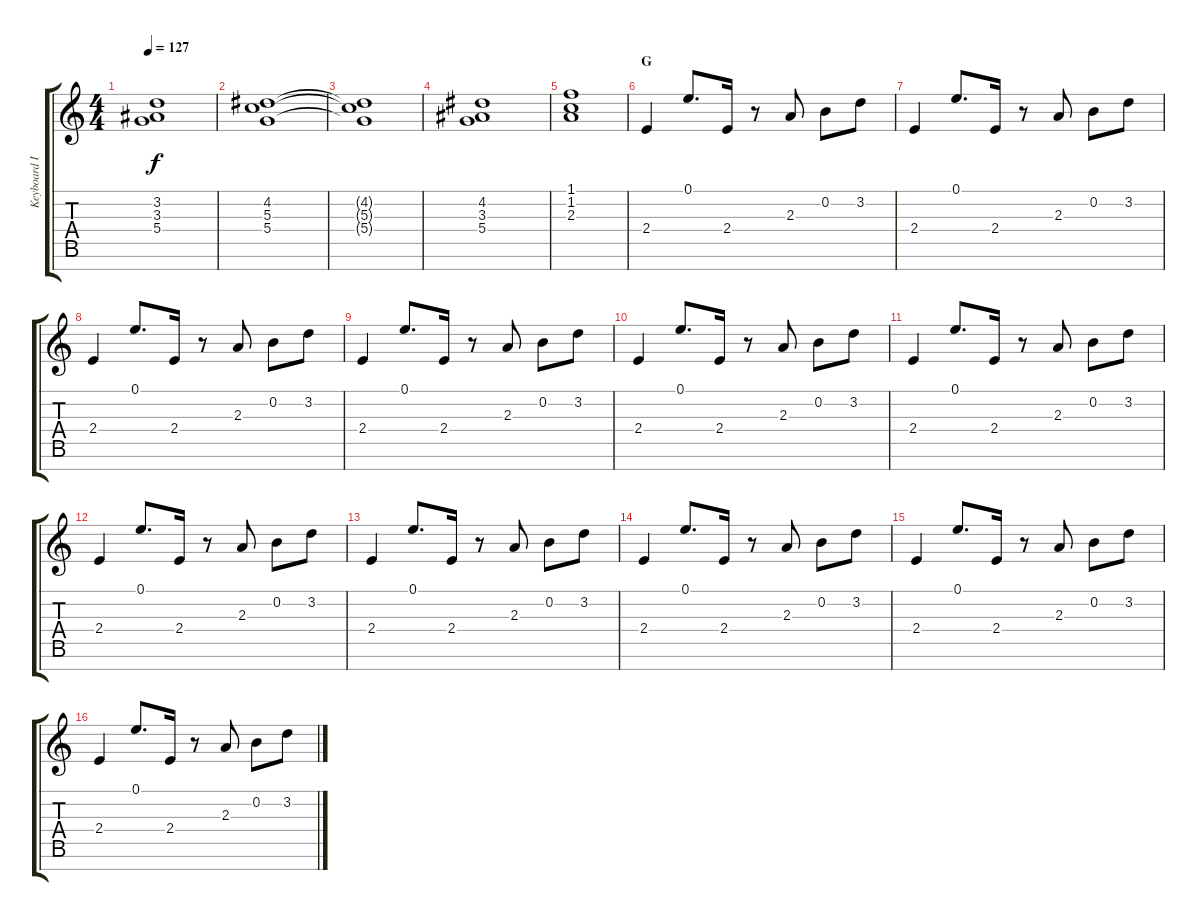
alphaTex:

\track ("Keyboard I" "Keyboard I") {instrument harmonica}
\staff {score tabs}
\tuning (E5 B4 G4 D4 A3 E3 B2) {hide}
\ts (4 4)
\tempo 127
\clef g2
\ks c
(3.2{t} 3.3{t} 5.4{t}).1{dy f} |
(4.2 5.3 5.4).1 |
(4.2{t} 5.3{t} 5.4{t}).1 |
(4.2 3.3 5.4).1 |
(1.1 1.2 2.3).1 |
\section ("" "G")
2.4.4 0.1.8{d} 2.4.16 r.8 2.3.8 0.2.8 3.2.8 |
2.4.4 0.1.8{d} 2.4.16 r.8 2.3.8 0.2.8 3.2.8 |
2.4.4 0.1.8{d} 2.4.16 r.8 2.3.8 0.2.8 3.2.8 |
2.4.4 0.1.8{d} 2.4.16 r.8 2.3.8 0.2.8 3.2.8 |
2.4.4 0.1.8{d} 2.4.16 r.8 2.3.8 0.2.8 3.2.8 |
2.4.4 0.1.8{d} 2.4.16 r.8 2.3.8 0.2.8 3.2.8 |
2.4.4 0.1.8{d} 2.4.16 r.8 2.3.8 0.2.8 3.2.8 |
2.4.4 0.1.8{d} 2.4.16 r.8 2.3.8 0.2.8 3.2.8 |
2.4.4 0.1.8{d} 2.4.16 r.8 2.3.8 0.2.8 3.2.8 |
2.4.4 0.1.8{d} 2.4.16 r.8 2.3.8 0.2.8 3.2.8 |
2.4.4 0.1.8{d} 2.4.16 r.8 2.3.8 0.2.8 3.2.8
